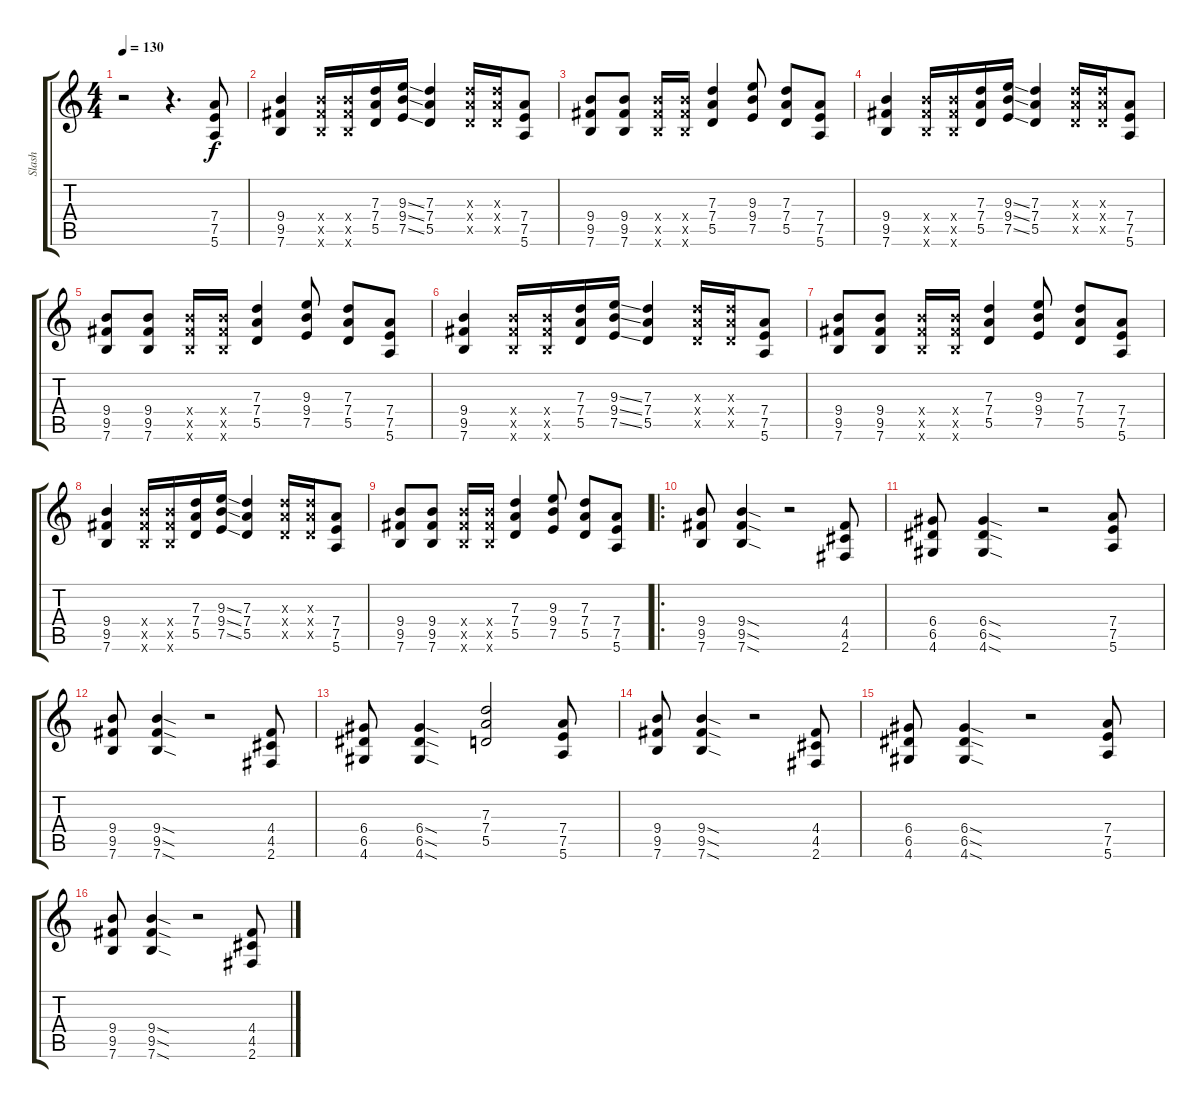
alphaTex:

\track ("Slash" "Slash") {instrument distortionguitar}
\staff {score tabs}
\tuning (E4 B3 G3 D3 A2 E2) {hide}
\ts (4 4)
\tempo 130
\clef g2
\ks c
r.2{dy f instrument distortionguitar} r.4{d} (7.4 7.5 5.6).8 |
(9.4 9.5 7.6).4 (9.4{x} 9.5{x} 7.6{x}).16 (9.4{x} 9.5{x} 7.6{x}).16 (7.3 7.4 5.5).16 (9.3{ss} 9.4{ss} 7.5{ss}).16 (7.3 7.4 5.5).4 (7.3{x} 7.4{x} 5.5{x}).16 (7.3{x} 7.4{x} 5.5{x}).16 (7.4 7.5 5.6).8 |
(9.4 9.5 7.6).8 (9.4 9.5 7.6).8 (9.4{x} 9.5{x} 7.6{x}).16 (9.4{x} 9.5{x} 7.6{x}).16 (7.3 7.4 5.5).4 (9.3 9.4 7.5).8 (7.3 7.4 5.5).8 (7.4 7.5 5.6).8 |
(9.4 9.5 7.6).4 (9.4{x} 9.5{x} 7.6{x}).16 (9.4{x} 9.5{x} 7.6{x}).16 (7.3 7.4 5.5).16 (9.3{ss} 9.4{ss} 7.5{ss}).16 (7.3 7.4 5.5).4 (7.3{x} 7.4{x} 5.5{x}).16 (7.3{x} 7.4{x} 5.5{x}).16 (7.4 7.5 5.6).8 |
(9.4 9.5 7.6).8 (9.4 9.5 7.6).8 (9.4{x} 9.5{x} 7.6{x}).16 (9.4{x} 9.5{x} 7.6{x}).16 (7.3 7.4 5.5).4 (9.3 9.4 7.5).8 (7.3 7.4 5.5).8 (7.4 7.5 5.6).8 |
(9.4 9.5 7.6).4 (9.4{x} 9.5{x} 7.6{x}).16 (9.4{x} 9.5{x} 7.6{x}).16 (7.3 7.4 5.5).16 (9.3{ss} 9.4{ss} 7.5{ss}).16 (7.3 7.4 5.5).4 (7.3{x} 7.4{x} 5.5{x}).16 (7.3{x} 7.4{x} 5.5{x}).16 (7.4 7.5 5.6).8 |
(9.4 9.5 7.6).8 (9.4 9.5 7.6).8 (9.4{x} 9.5{x} 7.6{x}).16 (9.4{x} 9.5{x} 7.6{x}).16 (7.3 7.4 5.5).4 (9.3 9.4 7.5).8 (7.3 7.4 5.5).8 (7.4 7.5 5.6).8 |
(9.4 9.5 7.6).4 (9.4{x} 9.5{x} 7.6{x}).16 (9.4{x} 9.5{x} 7.6{x}).16 (7.3 7.4 5.5).16 (9.3{ss} 9.4{ss} 7.5{ss}).16 (7.3 7.4 5.5).4 (7.3{x} 7.4{x} 5.5{x}).16 (7.3{x} 7.4{x} 5.5{x}).16 (7.4 7.5 5.6).8 |
(9.4 9.5 7.6).8 (9.4 9.5 7.6).8 (9.4{x} 9.5{x} 7.6{x}).16 (9.4{x} 9.5{x} 7.6{x}).16 (7.3 7.4 5.5).4 (9.3 9.4 7.5).8 (7.3 7.4 5.5).8 (7.4 7.5 5.6).8 |
\ro
(9.4 9.5 7.6).8 (9.4{sod} 9.5{sod} 7.6{sod}).4 r.2 (4.4 4.5 2.6).8 |
(6.4 6.5 4.6).8 (6.4{sod} 6.5{sod} 4.6{sod}).4 r.2 (7.4 7.5 5.6).8 |
(9.4 9.5 7.6).8 (9.4{sod} 9.5{sod} 7.6{sod}).4 r.2 (4.4 4.5 2.6).8 |
(6.4 6.5 4.6).8 (6.4{sod} 6.5{sod} 4.6{sod}).4 (7.3 7.4 5.5).2 (7.4 7.5 5.6).8 |
(9.4 9.5 7.6).8 (9.4{sod} 9.5{sod} 7.6{sod}).4 r.2 (4.4 4.5 2.6).8 |
(6.4 6.5 4.6).8 (6.4{sod} 6.5{sod} 4.6{sod}).4 r.2 (7.4 7.5 5.6).8 |
(9.4 9.5 7.6).8 (9.4{sod} 9.5{sod} 7.6{sod}).4 r.2 (4.4 4.5 2.6).8
